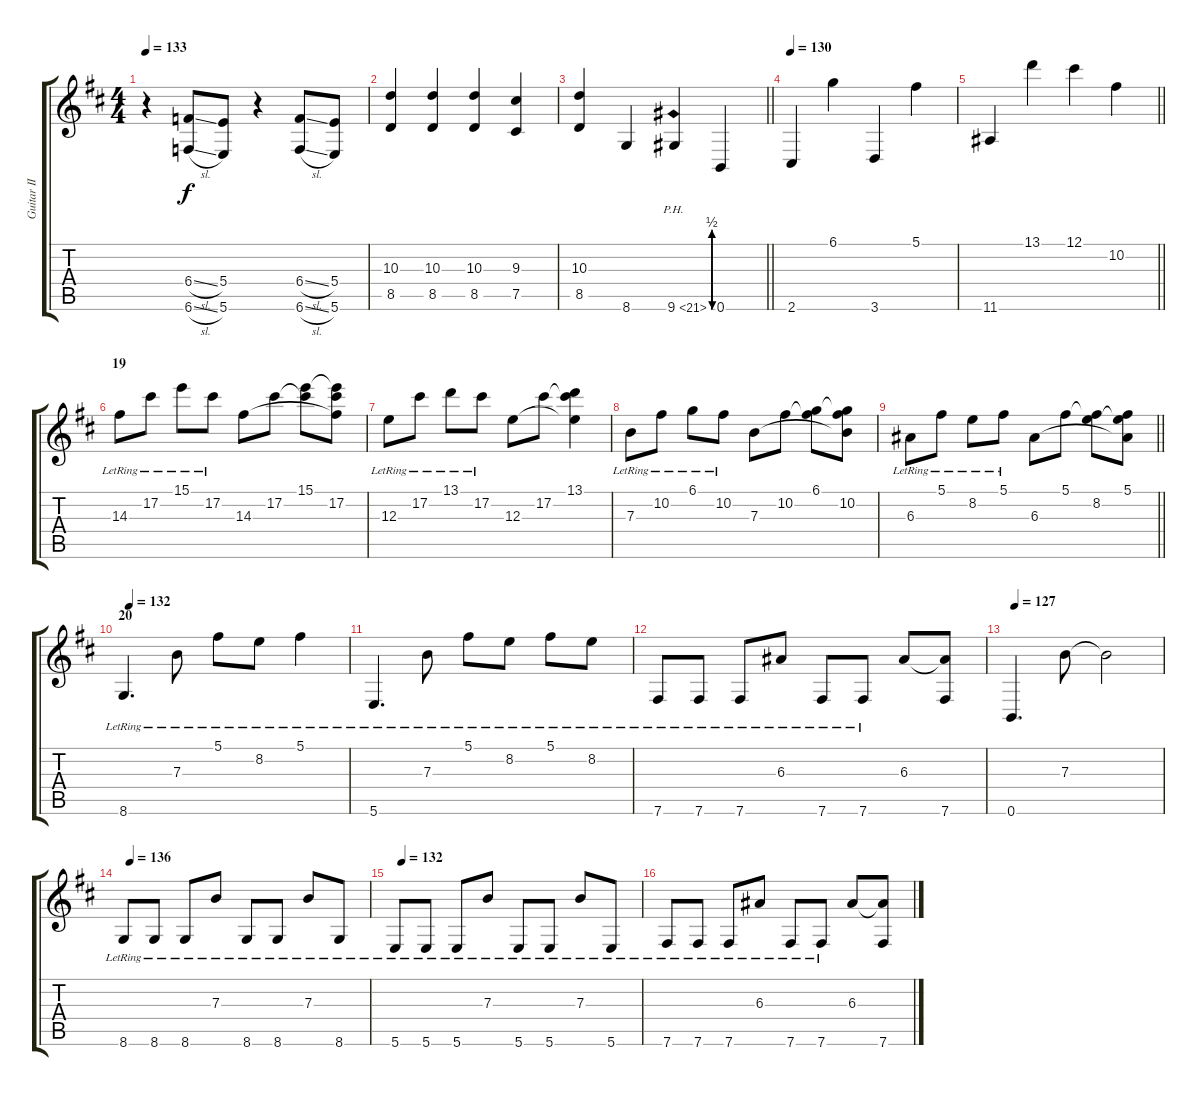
\track ("Guitar II" "Guitar II") {instrument distortionguitar}
\staff {score tabs}
\tuning (Db4 Ab3 E3 B2 Gb2 B1) {hide}
\ts (4 4)
\tempo 133
\clef g2
\ks bminor
r.4{dy f} (6.4{sl} 6.6{sl}).8 (5.4 5.6).8 r.4 (6.4{sl} 6.6{sl}).8 (5.4 5.6).8 |
(10.3 8.5).4 (10.3 8.5).4 (10.3 8.5).4 (9.3 7.5).4 |
\barLineRight lightlight
(10.3 8.5).4 8.6.4 9.6{be (custom 0 0 16 0 24 2 35 2 45 0 60 0) ph 12}.4 0.6.4 |
\section ("" "")
\tempo 130
2.6.4 6.1.4 3.6.4 5.1.4 |
\barLineRight lightlight
11.6.4 13.1.4 12.1.4 10.2.4 |
\section ("" "19")
14.3{lr}.8 17.2{lr}.8 15.1{lr}.8 17.2{lr}.8 14.3.8 17.2.8 (15.1 17.2{t}).8 (15.1{t} 17.2 14.3{t}).8 |
12.3{lr}.8 17.2{lr}.8 13.1{lr}.8 17.2{lr}.8 12.3.8 17.2.8 (13.1 17.2{t} 12.3{t}).4 |
7.3{lr}.8 10.2{lr}.8 6.1{lr}.8 10.2{lr}.8 7.3.8 10.2.8 (6.1 10.2{t}).8 (6.1{t} 10.2 7.3{t}).8 |
\barLineRight lightlight
6.3{lr}.8 5.1{lr}.8 8.2{lr}.8 5.1{lr}.8 6.3.8 5.1.8 (5.1{t} 8.2).8 (5.1 8.2{t} 6.3{t}).8 |
\section ("" "20")
\tempo (132 0.03125)
8.6{lr}.4{d} 7.3{lr}.8 5.1{lr}.8 8.2{lr}.8 5.1{lr}.4 |
5.6{lr}.4{d} 7.3{lr}.8 5.1{lr}.8 8.2{lr}.8 5.1{lr}.8 8.2{lr}.8 |
7.6{lr}.8 7.6{lr}.8 7.6{lr}.8 6.3{lr}.8 7.6{lr}.8 7.6{lr}.8 6.3.8 (6.3{t} 7.6).8 |
\tempo (127 0.03125)
0.6.4{d} 7.3.8 7.3{t}.2 |
\tempo (136 0.03125)
8.6{lr}.8 8.6{lr}.8 8.6{lr}.8 7.3{lr}.8 8.6{lr}.8 8.6{lr}.8 7.3{lr}.8 8.6{lr}.8 |
\tempo (132 0.03125)
5.6{lr}.8 5.6{lr}.8 5.6{lr}.8 7.3{lr}.8 5.6{lr}.8 5.6{lr}.8 7.3{lr}.8 5.6{lr}.8 |
7.6{lr}.8 7.6{lr}.8 7.6{lr}.8 6.3{lr}.8 7.6{lr}.8 7.6{lr}.8 6.3.8 (6.3{t} 7.6).8
